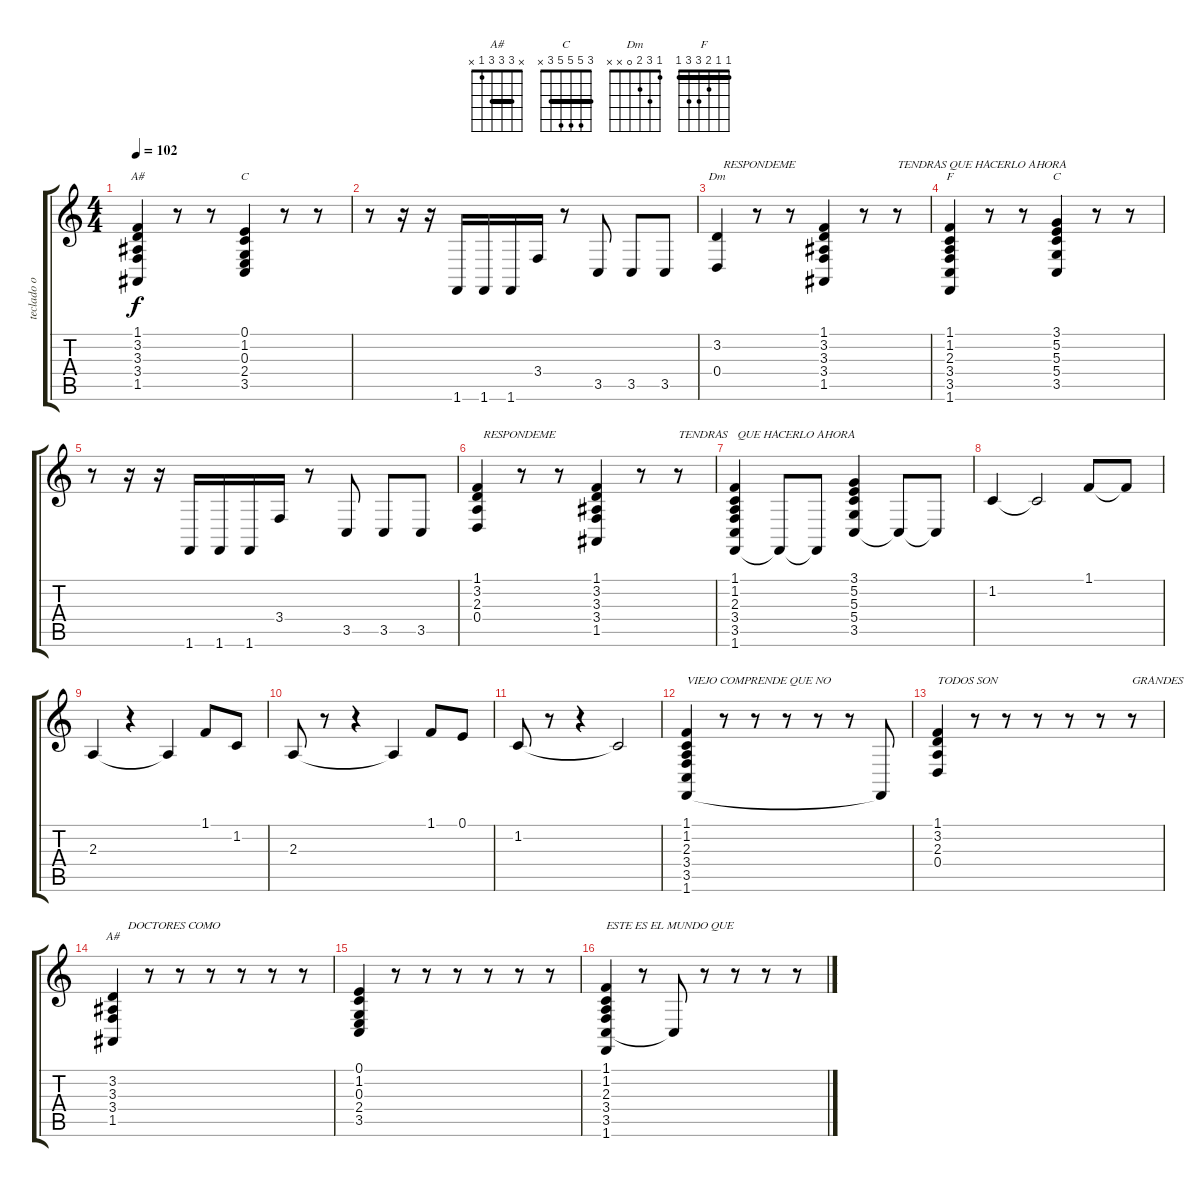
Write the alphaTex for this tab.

\track ("teclado o guitarra" "teclado o ") {instrument drawbarorgan}
\staff {score tabs}
\tuning (E4 B3 G3 D3 A2 E2) {hide}
\chord ("A#" 1 3 3 3 1 x) {barre 1}
\chord ("C" 0 1 0 2 3 x)
\chord ("Dm" 1 3 2 0 x x)
\chord ("F" 1 1 2 3 3 1) {barre 1}
\chord ("C" 3 5 5 5 3 x) {barre 3}
\chord ("A#" x 3 3 3 1 x) {barre 3}
\ts (4 4)
\tempo 102
\clef g2
\ks c
(1.1 3.2 3.3 3.4 1.5).4{ch "A#" dy f} r.8 r.8 (0.1 1.2 0.3 2.4 3.5).4{ch "C"} r.8 r.8 |
r.8 r.16 r.16 1.6.16 1.6.16 1.6.16 3.4.16 r.8 3.5.8 3.5.8 3.5.8 |
(3.2 0.4).4{ch "Dm" txt "  RESPONDEME"} r.8 r.8 (1.1 3.2 3.3 3.4 1.5).4 r.8 r.8{txt "TENDRAS QUE HACERLO AHORA"} |
(1.1 1.2 2.3 3.4 3.5 1.6).4{ch "F"} r.8 r.8 (3.1 5.2 5.3 5.4 3.5).4{ch "C"} r.8 r.8 |
r.8 r.16 r.16 1.6.16 1.6.16 1.6.16 3.4.16 r.8 3.5.8 3.5.8 3.5.8 |
(1.1 3.2 2.3 0.4).4{txt "  RESPONDEME"} r.8 r.8 (1.1 3.2 3.3 3.4 1.5).4 r.8 r.8{txt "TENDRAS"} |
(1.1 1.2 2.3 3.4 3.5 1.6).4{txt " QUE HACERLO AHORA"} 1.6{t}.8 1.6{t}.8 (3.1 5.2 5.3 5.4 3.5).4 3.5{t}.8 3.5{t}.8 |
1.2.4 1.2{t}.2 1.1.8 1.1{t}.8 |
2.3.4 r.4 2.3{t}.4 1.1.8 1.2.8 |
2.3.8 r.8 r.4 2.3{t}.4 1.1.8 0.1.8 |
1.2.8 r.8 r.4 1.2{t}.2 |
(1.1 1.2 2.3 3.4 3.5 1.6).4{txt "VIEJO COMPRENDE QUE NO"} r.8 r.8 r.8 r.8 r.8 1.6{t}.8 |
(1.1 3.2 2.3 0.4).4{txt "TODOS SON"} r.8 r.8 r.8 r.8 r.8 r.8{txt "GRANDES "} |
(3.2 3.3 3.4 1.5).4{ch "A#" txt "     DOCTORES COMO "} r.8 r.8 r.8 r.8 r.8 r.8 |
(0.1 1.2 0.3 2.4 3.5).4 r.8 r.8 r.8 r.8 r.8 r.8 |
(1.1 1.2 2.3 3.4 3.5 1.6).4{txt "ESTE ES EL MUNDO QUE "} r.8 3.5{t}.8 r.8 r.8 r.8 r.8
